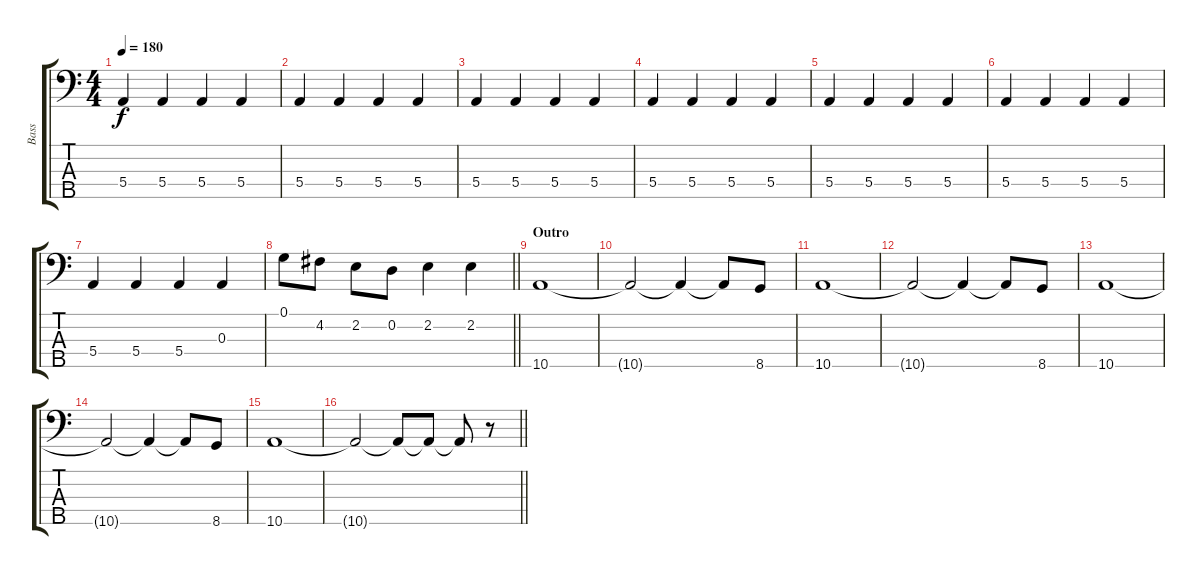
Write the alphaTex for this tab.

\track ("Bass" "Bass") {instrument electricbassfinger}
\staff {score tabs}
\tuning (G2 D2 A1 E1 B0) {hide}
\ts (4 4)
\tempo 180
\clef f4
\ks c
5.4.4{dy f} 5.4.4 5.4.4 5.4.4 |
5.4.4 5.4.4 5.4.4 5.4.4 |
5.4.4 5.4.4 5.4.4 5.4.4 |
5.4.4 5.4.4 5.4.4 5.4.4 |
5.4.4 5.4.4 5.4.4 5.4.4 |
5.4.4 5.4.4 5.4.4 5.4.4 |
5.4.4 5.4.4 5.4.4 0.3.4 |
\barLineRight lightlight
0.1.8 4.2.8 2.2.8 0.2.8 2.2.4 2.2.4 |
\section ("" "Outro")
10.5.1 |
10.5{t}.2 10.5{t}.4 10.5{t}.8 8.5.8 |
10.5.1 |
10.5{t}.2 10.5{t}.4 10.5{t}.8 8.5.8 |
10.5.1 |
10.5{t}.2 10.5{t}.4 10.5{t}.8 8.5.8 |
10.5.1 |
\barLineRight lightlight
10.5{t}.2 10.5{t}.8 10.5{t}.8 10.5{t}.8 r.8
